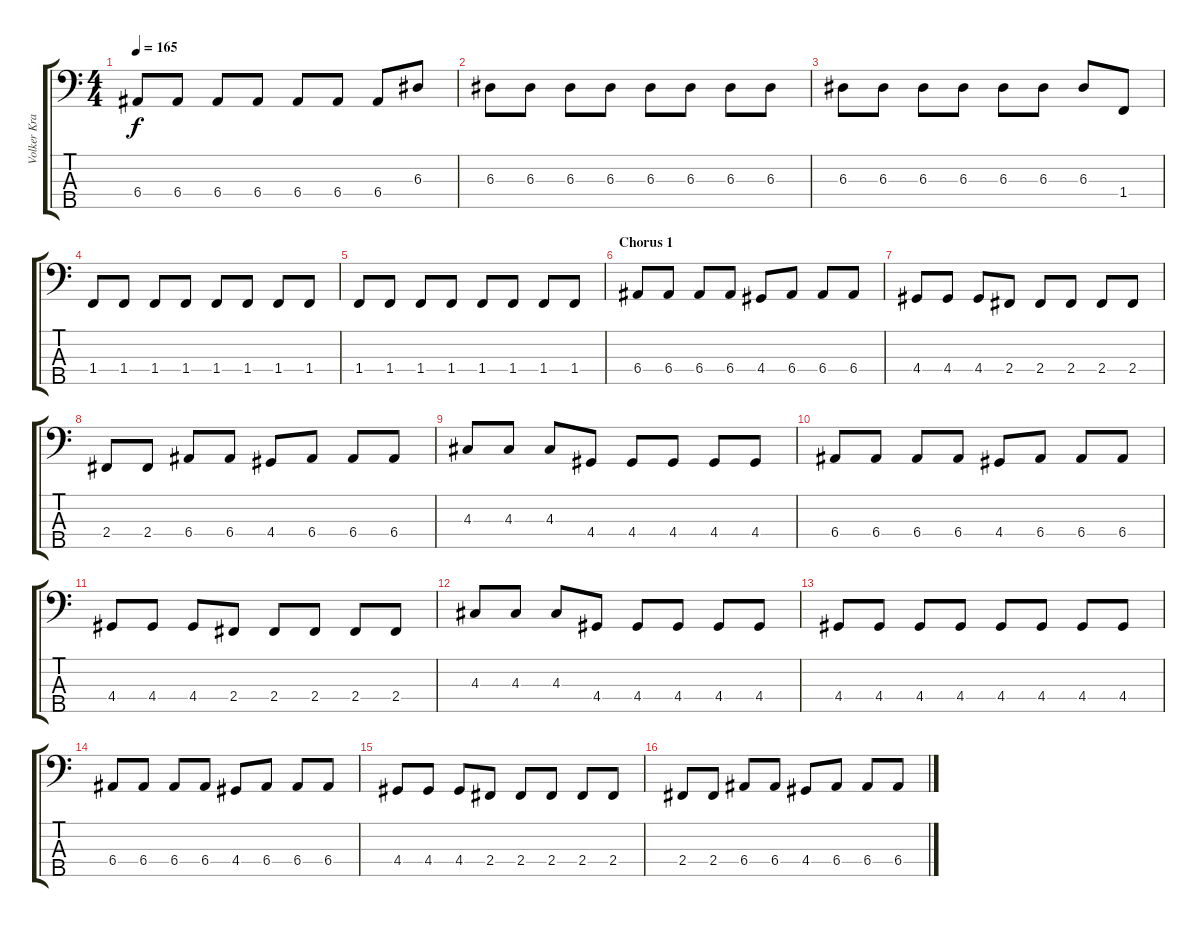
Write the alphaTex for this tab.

\track ("Volker Krawczak - Basso" "Volker Kra") {instrument electricbassfinger}
\staff {score tabs}
\tuning (G2 D2 A1 E1 B0) {hide}
\ts (4 4)
\tempo 165
\clef f4
\ks c
6.4.8{dy f} 6.4.8 6.4.8 6.4.8 6.4.8 6.4.8 6.4.8 6.3.8 |
6.3.8 6.3.8 6.3.8 6.3.8 6.3.8 6.3.8 6.3.8 6.3.8 |
6.3.8 6.3.8 6.3.8 6.3.8 6.3.8 6.3.8 6.3.8 1.4.8 |
1.4.8 1.4.8 1.4.8 1.4.8 1.4.8 1.4.8 1.4.8 1.4.8 |
1.4.8 1.4.8 1.4.8 1.4.8 1.4.8 1.4.8 1.4.8 1.4.8 |
\section ("" "Chorus 1")
6.4.8 6.4.8 6.4.8 6.4.8 4.4.8 6.4.8 6.4.8 6.4.8 |
4.4.8 4.4.8 4.4.8 2.4.8 2.4.8 2.4.8 2.4.8 2.4.8 |
2.4.8 2.4.8 6.4.8 6.4.8 4.4.8 6.4.8 6.4.8 6.4.8 |
4.3.8 4.3.8 4.3.8 4.4.8 4.4.8 4.4.8 4.4.8 4.4.8 |
6.4.8 6.4.8 6.4.8 6.4.8 4.4.8 6.4.8 6.4.8 6.4.8 |
4.4.8 4.4.8 4.4.8 2.4.8 2.4.8 2.4.8 2.4.8 2.4.8 |
4.3.8 4.3.8 4.3.8 4.4.8 4.4.8 4.4.8 4.4.8 4.4.8 |
4.4.8 4.4.8 4.4.8 4.4.8 4.4.8 4.4.8 4.4.8 4.4.8 |
6.4.8 6.4.8 6.4.8 6.4.8 4.4.8 6.4.8 6.4.8 6.4.8 |
4.4.8 4.4.8 4.4.8 2.4.8 2.4.8 2.4.8 2.4.8 2.4.8 |
2.4.8 2.4.8 6.4.8 6.4.8 4.4.8 6.4.8 6.4.8 6.4.8
